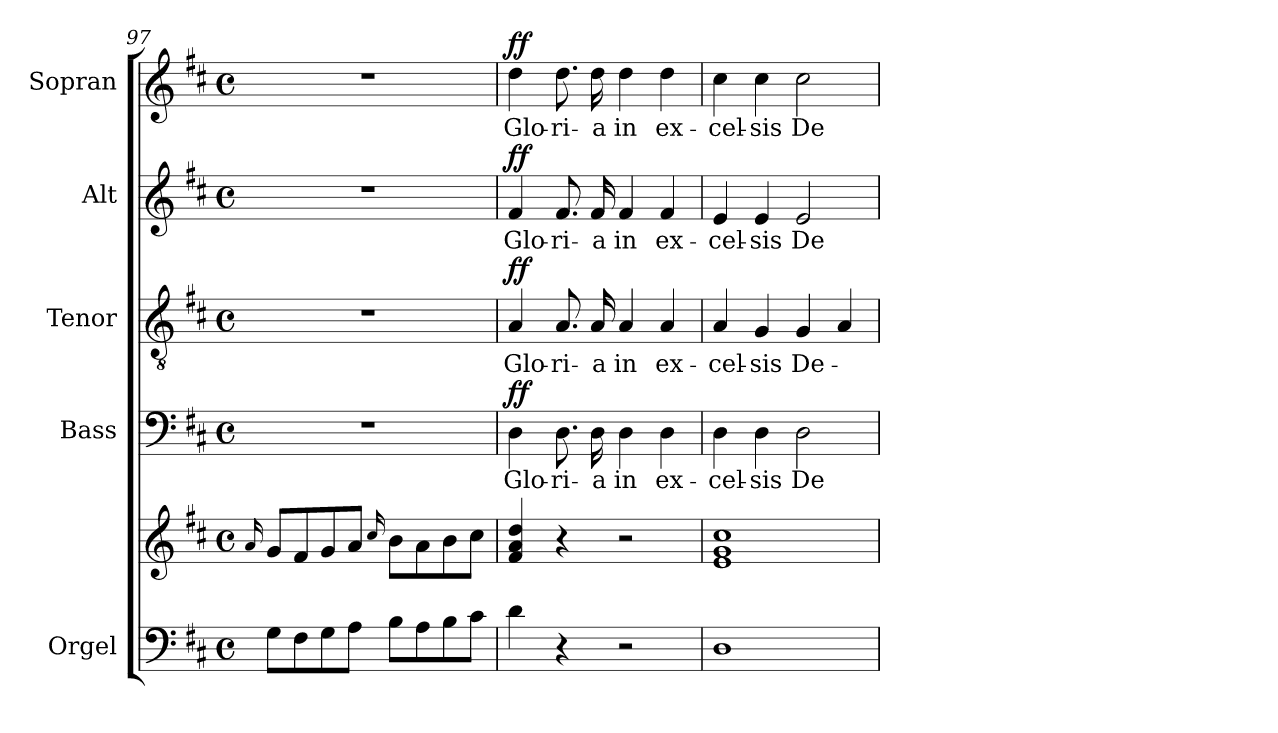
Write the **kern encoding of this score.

**kern	**kern	**kern	**text	**dynam	**kern	**text	**dynam	**kern	**text	**dynam	**kern	**text	**dynam
*part5	*part5	*part4	*part4	*part4	*part3	*part3	*part3	*part2	*part2	*part2	*part1	*part1	*part1
*staff6	*staff5	*staff4	*staff4	*staff4	*staff3	*staff3	*staff3	*staff2	*staff2	*staff2	*staff1	*staff1	*staff1
*I"Orgel	*	*I"Bass	*	*	*I"Tenor	*	*	*I"Alt	*	*	*I"Sopran	*	*
*I'Org.	*	*I'B.	*	*	*I'T.	*	*	*I'A.	*	*	*I'S.	*	*
*clefF4	*clefG2	*clefF4	*	*	*clefGv2	*	*	*clefG2	*	*	*clefG2	*	*
*k[f#c#]	*k[f#c#]	*k[f#c#]	*	*	*k[f#c#]	*	*	*k[f#c#]	*	*	*k[f#c#]	*	*
*D:	*D:	*D:	*	*	*D:	*	*	*D:	*	*	*D:	*	*
*M4/4	*M4/4	*M4/4	*	*	*M4/4	*	*	*M4/4	*	*	*M4/4	*	*
*met(c)	*met(c)	*met(c)	*	*	*met(c)	*	*	*met(c)	*	*	*met(c)	*	*
=97	=97	=97	=97	=97	=97	=97	=97	=97	=97	=97	=97	=97	=97
.	16qqa/	.	.	.	.	.	.	.	.	.	.	.	.
8G\L	8g/L	1r	.	.	1r	.	.	1r	.	.	1r	.	.
8F#\	8f#/	.	.	.	.	.	.	.	.	.	.	.	.
8G\	8g/	.	.	.	.	.	.	.	.	.	.	.	.
8A\J	8a/J	.	.	.	.	.	.	.	.	.	.	.	.
.	16qqcc#/	.	.	.	.	.	.	.	.	.	.	.	.
8B\L	8b\L	.	.	.	.	.	.	.	.	.	.	.	.
8A\	8a\	.	.	.	.	.	.	.	.	.	.	.	.
8B\	8b\	.	.	.	.	.	.	.	.	.	.	.	.
8c#\J	8cc#\J	.	.	.	.	.	.	.	.	.	.	.	.
=98	=98	=98	=98	=98	=98	=98	=98	=98	=98	=98	=98	=98	=98
!	!	!	!LO:LY:b	!LO:DY:a	!	!LO:LY:b	!LO:DY:a	!	!LO:LY:b	!LO:DY:a	!	!LO:LY:b	!LO:DY:a
4d\	4f#/ 4a/ 4dd/	4D\	Glo-	ff	4A/	Glo-	ff	4f#/	Glo-	ff	4dd\	Glo-	ff
!	!	!	!LO:LY:b	!	!	!LO:LY:b	!	!	!LO:LY:b	!	!	!LO:LY:b	!
4r	4r	8.D\	-ri-	.	8.A/	-ri-	.	8.f#/	-ri-	.	8.dd\	-ri-	.
!	!	!	!LO:LY:b	!	!	!LO:LY:b	!	!	!LO:LY:b	!	!	!LO:LY:b	!
.	.	16D\	-a	.	16A/	-a	.	16f#/	-a	.	16dd\	-a	.
!	!	!	!LO:LY:b	!	!	!LO:LY:b	!	!	!LO:LY:b	!	!	!LO:LY:b	!
2r	2r	4D\	in	.	4A/	in	.	4f#/	in	.	4dd\	in	.
!	!	!	!LO:LY:b	!	!	!LO:LY:b	!	!	!LO:LY:b	!	!	!LO:LY:b	!
.	.	4D\	ex-	.	4A/	ex-	.	4f#/	ex-	.	4dd\	ex-	.
=99	=99	=99	=99	=99	=99	=99	=99	=99	=99	=99	=99	=99	=99
!	!	!	!LO:LY:b	!	!	!LO:LY:b	!	!	!LO:LY:b	!	!	!LO:LY:b	!
1D	1e 1g 1cc#	4D\	-cel-	.	4A/	-cel-	.	4e/	-cel-	.	4cc#\	-cel-	.
!	!	!	!LO:LY:b	!	!	!LO:LY:b	!	!	!LO:LY:b	!	!	!LO:LY:b	!
.	.	4D\	-sis	.	4G/	-sis	.	4e/	-sis	.	4cc#\	-sis	.
!	!	!	!LO:LY:b	!	!	!LO:LY:b	!	!	!LO:LY:b	!	!	!LO:LY:b	!
.	.	2D\	De-	.	4G/	De-	.	2e/	De-	.	2cc#\	De-	.
.	.	.	.	.	4A/	.	.	.	.	.	.	.	.
=	=	=	=	=	=	=	=	=	=	=	=	=	=
*-	*-	*-	*-	*-	*-	*-	*-	*-	*-	*-	*-	*-	*-
